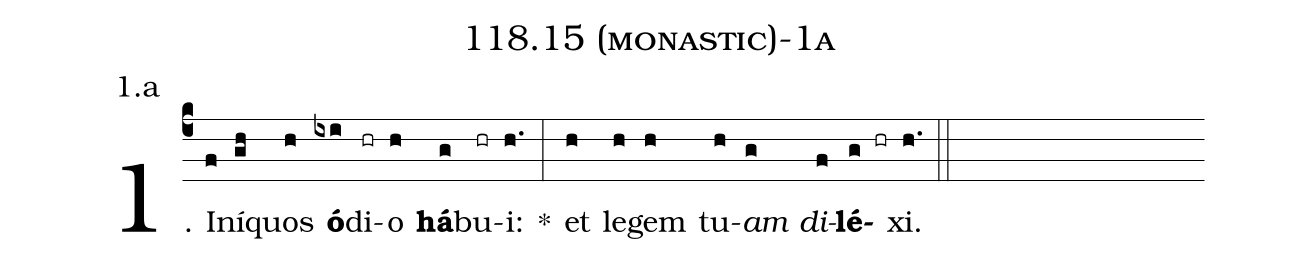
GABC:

name: 118.15 (monastic)-1a;
annotation: 1.a;
%%
(c4)1. In(f)í(gh)quos(h) <b>ó</b>(ixi)di(hr)o(h) <b>há</b>(g)bu(hr)i:(h.) *(:) et(h) le(h)gem(h) tu(h)<i>am</i>(g) <i>di</i>(f)<b>lé</b>(g hr)xi.(h.) (::)
